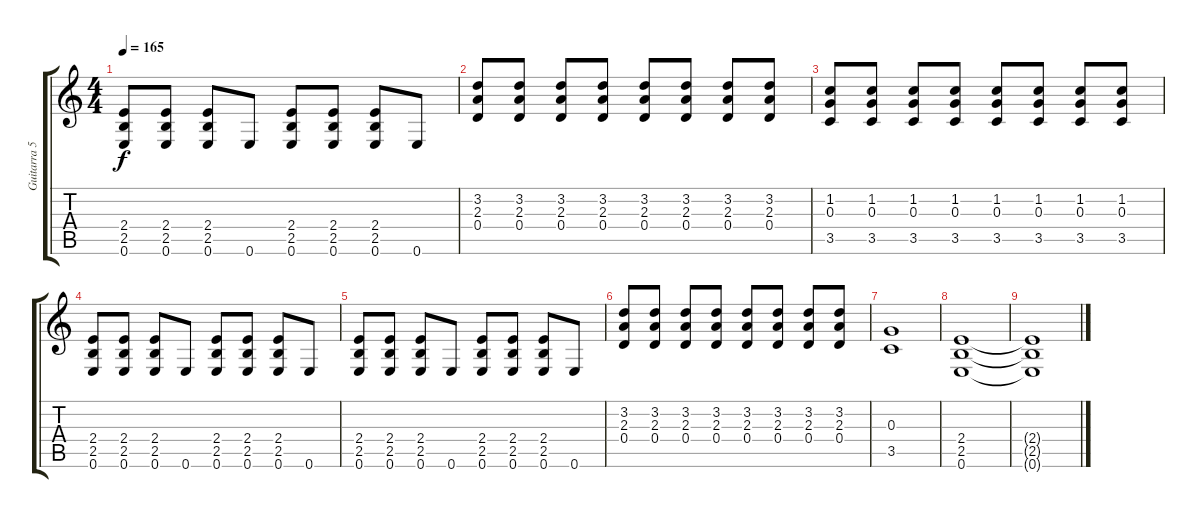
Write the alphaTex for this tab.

\track ("Guitarra 5 ( Ritmica 2 )" "Guitarra 5") {instrument distortionguitar}
\staff {score tabs}
\tuning (E4 B3 G3 D3 A2 E2) {hide}
\ts (4 4)
\tempo 165
\clef g2
\ks c
(2.4 2.5 0.6).8{dy f} (2.4 2.5 0.6).8 (2.4 2.5 0.6).8 0.6.8 (2.4 2.5 0.6).8 (2.4 2.5 0.6).8 (2.4 2.5 0.6).8 0.6.8 |
(3.2 2.3 0.4).8 (3.2 2.3 0.4).8 (3.2 2.3 0.4).8 (3.2 2.3 0.4).8 (3.2 2.3 0.4).8 (3.2 2.3 0.4).8 (3.2 2.3 0.4).8 (3.2 2.3 0.4).8 |
(1.2 0.3 3.5).8 (1.2 0.3 3.5).8 (1.2 0.3 3.5).8 (1.2 0.3 3.5).8 (1.2 0.3 3.5).8 (1.2 0.3 3.5).8 (1.2 0.3 3.5).8 (1.2 0.3 3.5).8 |
(2.4 2.5 0.6).8 (2.4 2.5 0.6).8 (2.4 2.5 0.6).8 0.6.8 (2.4 2.5 0.6).8 (2.4 2.5 0.6).8 (2.4 2.5 0.6).8 0.6.8 |
(2.4 2.5 0.6).8 (2.4 2.5 0.6).8 (2.4 2.5 0.6).8 0.6.8 (2.4 2.5 0.6).8 (2.4 2.5 0.6).8 (2.4 2.5 0.6).8 0.6.8 |
(3.2 2.3 0.4).8 (3.2 2.3 0.4).8 (3.2 2.3 0.4).8 (3.2 2.3 0.4).8 (3.2 2.3 0.4).8 (3.2 2.3 0.4).8 (3.2 2.3 0.4).8 (3.2 2.3 0.4).8 |
(0.3 3.5).1 |
(2.4 2.5 0.6).1 |
(2.4{t} 2.5{t} 0.6{t}).1
